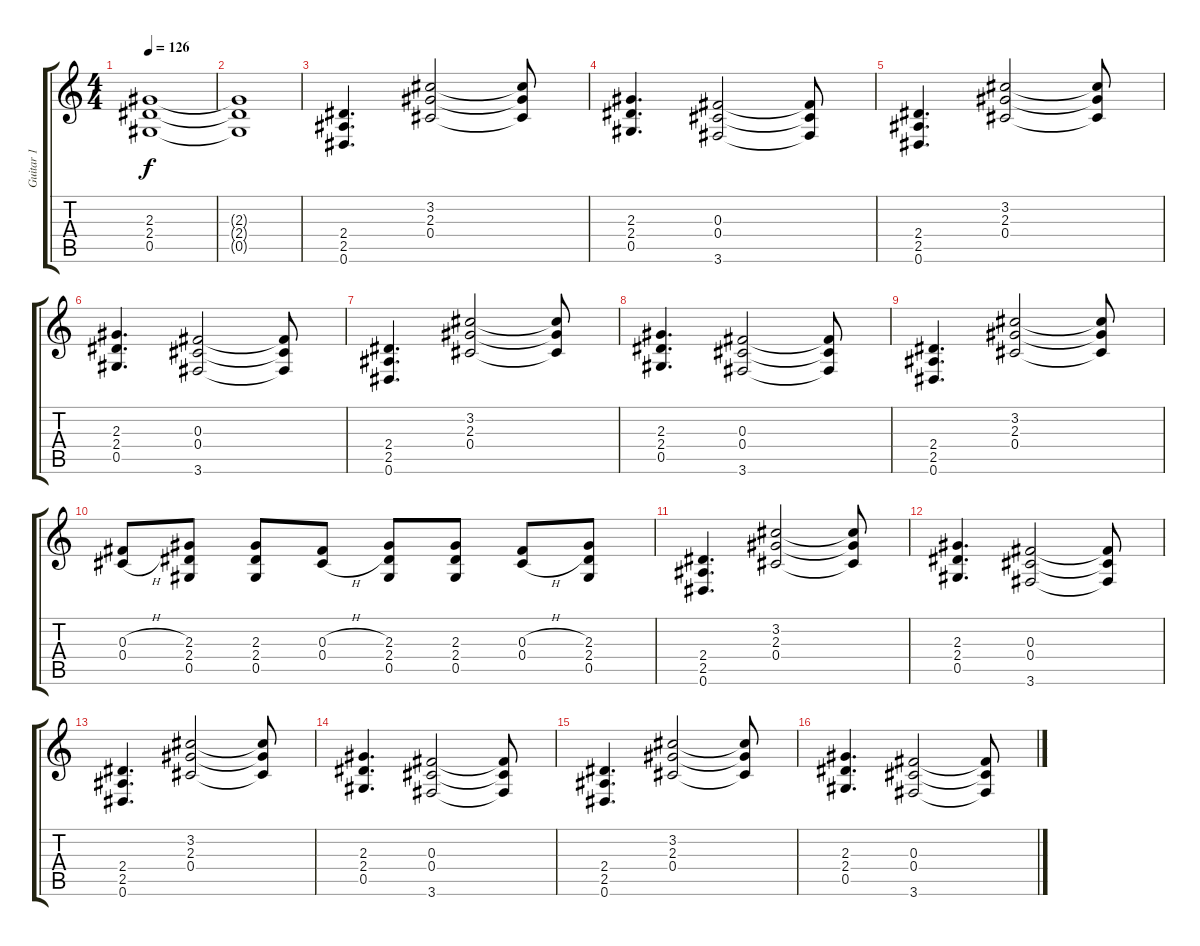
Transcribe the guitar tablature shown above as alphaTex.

\track ("Guitar 1" "Guitar 1") {instrument overdrivenguitar}
\staff {score tabs}
\tuning (Eb4 Bb3 Gb3 Db3 Ab2 Eb2) {hide}
\ts (4 4)
\tempo 126
\clef g2
\ks c
(2.3 2.4 0.5).1{dy f} |
(2.3{t} 2.4{t} 0.5{t}).1 |
(2.4 2.5 0.6).4{d} (3.2 2.3 0.4).2 (3.2{t} 2.3{t} 0.4{t}).8 |
(2.3 2.4 0.5).4{d} (0.3 0.4 3.6).2 (0.3{t} 0.4{t} 3.6{t}).8 |
(2.4 2.5 0.6).4{d} (3.2 2.3 0.4).2 (3.2{t} 2.3{t} 0.4{t}).8 |
(2.3 2.4 0.5).4{d} (0.3 0.4 3.6).2 (0.3{t} 0.4{t} 3.6{t}).8 |
(2.4 2.5 0.6).4{d} (3.2 2.3 0.4).2 (3.2{t} 2.3{t} 0.4{t}).8 |
(2.3 2.4 0.5).4{d} (0.3 0.4 3.6).2 (0.3{t} 0.4{t} 3.6{t}).8 |
(2.4 2.5 0.6).4{d} (3.2 2.3 0.4).2 (3.2{t} 2.3{t} 0.4{t}).8 |
(0.3{h} 0.4{h}).8 (2.3 2.4 0.5).8 (2.3 2.4 0.5).8 (0.3{h} 0.4{h}).8 (2.3 2.4 0.5).8 (2.3 2.4 0.5).8 (0.3{h} 0.4{h}).8 (2.3 2.4 0.5).8 |
(2.4 2.5 0.6).4{d} (3.2 2.3 0.4).2 (3.2{t} 2.3{t} 0.4{t}).8 |
(2.3 2.4 0.5).4{d} (0.3 0.4 3.6).2 (0.3{t} 0.4{t} 3.6{t}).8 |
(2.4 2.5 0.6).4{d} (3.2 2.3 0.4).2 (3.2{t} 2.3{t} 0.4{t}).8 |
(2.3 2.4 0.5).4{d} (0.3 0.4 3.6).2 (0.3{t} 0.4{t} 3.6{t}).8 |
(2.4 2.5 0.6).4{d} (3.2 2.3 0.4).2 (3.2{t} 2.3{t} 0.4{t}).8 |
(2.3 2.4 0.5).4{d} (0.3 0.4 3.6).2 (0.3{t} 0.4{t} 3.6{t}).8
